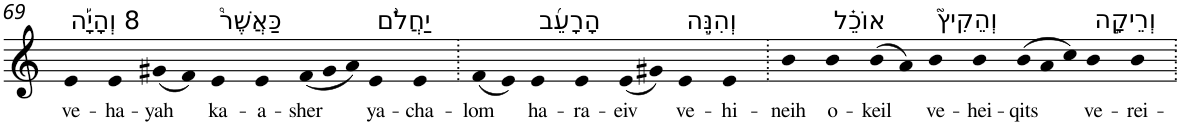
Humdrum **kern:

**kern	**text
*part1	*part1
*staff1	*staff1
*I"Piano	*
*I'Pno	*
!!LO:PB:g=z
*clefG2	*
*k[]	*
=69	=69
!LO:TX:a:t=8 וְהָיָ֡ה	!
!	!LO:LY:b
4e	ve-
!	!LO:LY:b
4e	-ha-
!	!LO:LY:b
(8g#X	-yah
8f)	.
!LO:TX:a:t=כַּאֲשֶׁר֩	!
!	!LO:LY:b
4e	ka-
!	!LO:LY:b
4e	-a-
*Xtuplet	*
!	!LO:LY:b
(12f	-sher
12g#	.
12a)	.
!LO:TX:a:t=יַחֲלֹ֨ם	!
!	!LO:LY:b
4e	ya-
!	!LO:LY:b
4e	-cha-
=70.	=70.
!	!LO:LY:b
(8f	-lom
8e)	.
!LO:TX:a:t=הָרָעֵ֜ב	!
!	!LO:LY:b
4e	ha-
!	!LO:LY:b
4e	-ra-
!	!LO:LY:b
(8e	-eiv
8g#X)	.
!LO:TX:a:t=וְהִנֵּ֣ה	!
!	!LO:LY:b
4e	ve-
!	!LO:LY:b
4e	-hi-
=71.	=71.
!	!LO:LY:b
4b	-neih
!LO:TX:a:t=אוֹכֵ֗ל	!
!	!LO:LY:b
4b	o-
!	!LO:LY:b
(8b	-keil
8a)	.
!LO:TX:a:t=וְהֵקִיץ֮	!
!	!LO:LY:b
4b	ve-
!	!LO:LY:b
4b	-hei-
!	!LO:LY:b
(12b	-qits
12a	.
12cc)	.
!LO:TX:a:t=וְרֵיקָ֣ה	!
!	!LO:LY:b
4b	ve-
!	!LO:LY:b
4b	-rei-
=.	=.
*-	*-
